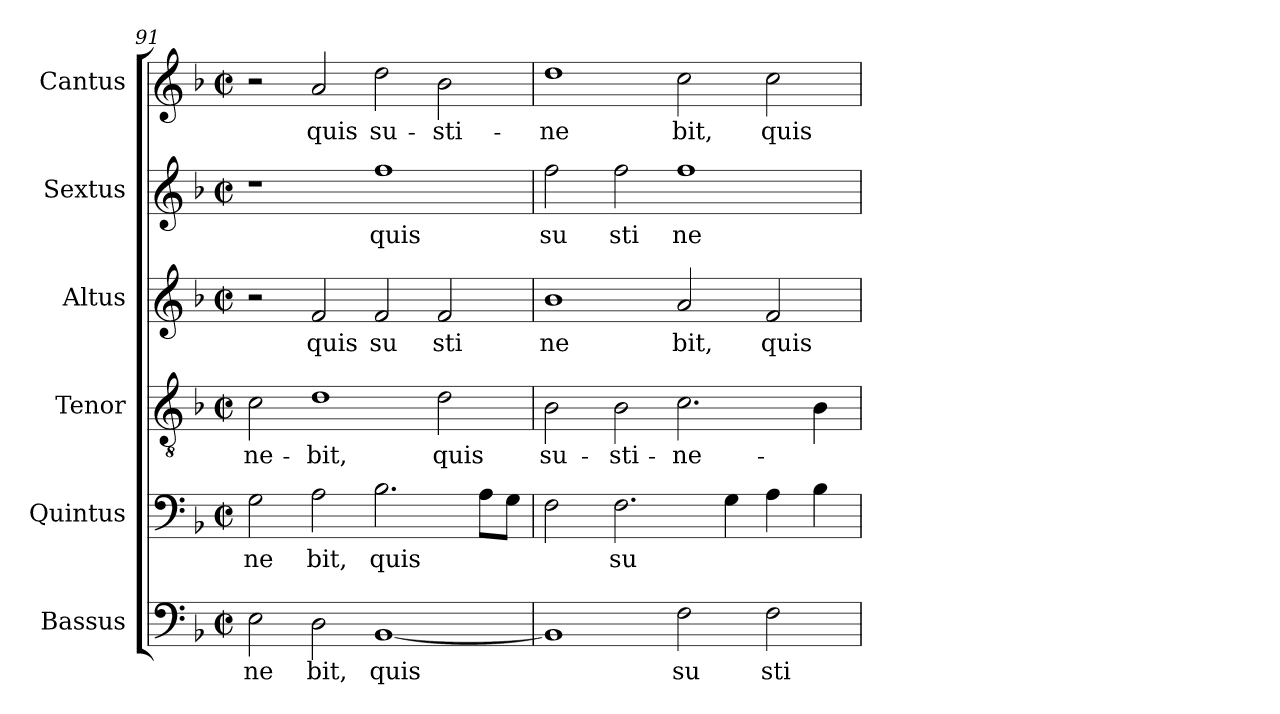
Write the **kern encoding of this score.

**kern	**text	**kern	**text	**kern	**text	**kern	**text	**kern	**text	**kern	**text
*part6	*part6	*part5	*part5	*part4	*part4	*part3	*part3	*part2	*part2	*part1	*part1
*staff6	*staff6	*staff5	*staff5	*staff4	*staff4	*staff3	*staff3	*staff2	*staff2	*staff1	*staff1
*I"Bassus	*	*I"Quintus	*	*I"Tenor	*	*I"Altus	*	*I"Sextus	*	*I"Cantus	*
*I'Bassus	*	*I'Quintus	*	*I'Tenor	*	*I'Altus	*	*I'Sextus	*	*I'Cantus	*
*clefF4	*	*clefF4	*	*clefGv2	*	*clefG2	*	*clefG2	*	*clefG2	*
*k[b-]	*	*k[b-]	*	*k[b-]	*	*k[b-]	*	*k[b-]	*	*k[b-]	*
*F:	*	*F:	*	*F:	*	*F:	*	*F:	*	*F:	*
*M2/2	*	*M2/2	*	*M2/2	*	*M2/2	*	*M2/2	*	*M2/2	*
*met(c|)	*	*met(c|)	*	*met(c|)	*	*met(c|)	*	*met(c|)	*	*met(c|)	*
=91	=91	=91	=91	=91	=91	=91	=91	=91	=91	=91	=91
!	!LO:LY:b:cj	!	!LO:LY:b:cj	!	!LO:LY:b:cj	!	!	!	!	!	!
2E\	ne	2G\	ne	2c\	-ne-	2r	.	1r	.	2r	.
!	!LO:LY:b:cj	!	!LO:LY:b:cj	!	!LO:LY:b:cj	!	!LO:LY:b:cj	!	!	!	!LO:LY:b:cj
2D\	bit,	2A\	bit,	1d	-bit,	2f/	quis	.	.	2a/	quis
!	!LO:LY:b	!	!LO:LY:b	!	!	!	!LO:LY:b:cj	!	!LO:LY:b:cj	!	!LO:LY:b:cj
[>1BB-	quis	2.B-\	quis	.	.	2f/	su	1ff	quis	2dd\	su-
!	!	!	!	!	!LO:LY:b:cj	!	!LO:LY:b:cj	!	!	!	!LO:LY:b:cj
.	.	.	.	2d\	quis	2f/	sti	.	.	2b-\	-sti-
.	.	8A\L	.	.	.	.	.	.	.	.	.
.	.	8G\J	.	.	.	.	.	.	.	.	.
!!LO:LB:g=z
=92	=92	=92	=92	=92	=92	=92	=92	=92	=92	=92	=92
!	!	!	!	!	!LO:LY:b:cj	!	!LO:LY:b:cj	!	!LO:LY:b:cj	!	!LO:LY:b:cj
*^	*	*	*	*	*	*	*	*	*	*	*
1BB-]	64ryy	.	2F\	.	2B-\	su-	1b-	ne	2ff\	su	1dd	-ne
.	1ryy	.	.	.	.	.	.	.	.	.	.	.
!	!	!	!	!LO:LY:b:cj	!	!LO:LY:b:cj	!	!	!	!LO:LY:b:cj	!	!
.	.	.	2.F\	su	2B-\	-sti-	.	.	2ff\	sti	.	.
!	!	!LO:LY:b:cj	!	!	!	!LO:LY:b:cj	!	!LO:LY:b:cj	!	!LO:LY:b:cj	!	!LO:LY:b:cj
2F\	.	su	.	.	2.c\	-ne-	2a/	bit,	1ff	ne	2cc\	bit,
.	2ryy	.	.	.	.	.	.	.	.	.	.	.
.	.	.	4G\	.	.	.	.	.	.	.	.	.
!	!	!LO:LY:b:cj	!	!	!	!	!	!LO:LY:b:cj	!	!	!	!LO:LY:b:cj
2F\	.	sti	4A\	.	.	.	2f/	quis	.	.	2cc\	quis
.	4ryy	.	.	.	.	.	.	.	.	.	.	.
.	.	.	4B-\	.	4B-\	.	.	.	.	.	.	.
.	8...ryy	.	.	.	.	.	.	.	.	.	.	.
*v	*v	*	*	*	*	*	*	*	*	*	*	*
=	=	=	=	=	=	=	=	=	=	=	=
*-	*-	*-	*-	*-	*-	*-	*-	*-	*-	*-	*-
